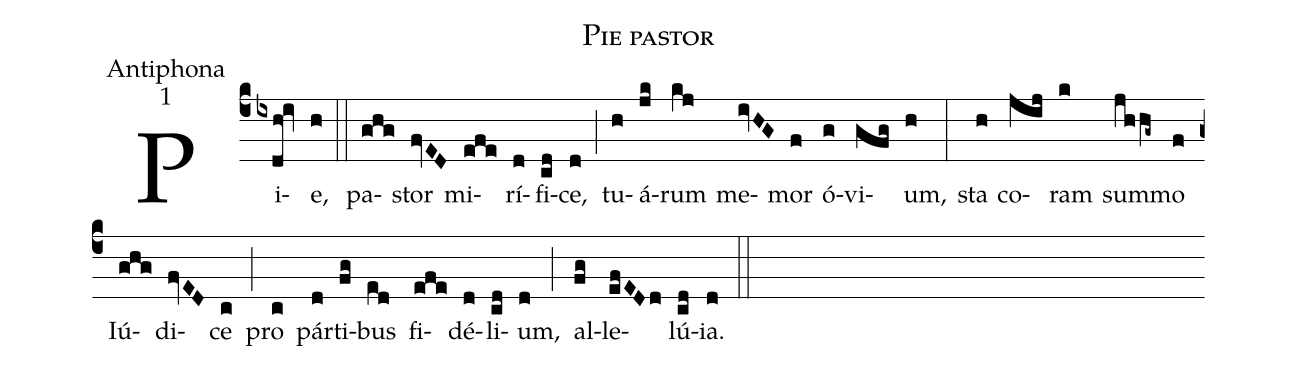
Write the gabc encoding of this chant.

name:Pie pastor;
office-part:Antiphona;
mode:1;
%%
(c4) Pi(ixdh!iv)e,(h) (::)
pa(ghg)stor(fvED) mi(efe)rí(d)fi(cd)ce,(d) (;) tu(h)á(jk)rum(kj) me(ivHG)mor(f) ó(g)vi(gfg)um,(h) (:)
sta(h) co(jij)ram(k) sum(jhhg~)mo(f) Iú(ghg)di(fvED)ce(c) (;) pro(c) pár(d)ti(fg)bus(ed) fi(efe)dé(d)li(cd)um,(d) (;) al(fg)le(efEDd)lú(cd)ia.(d) (::)
